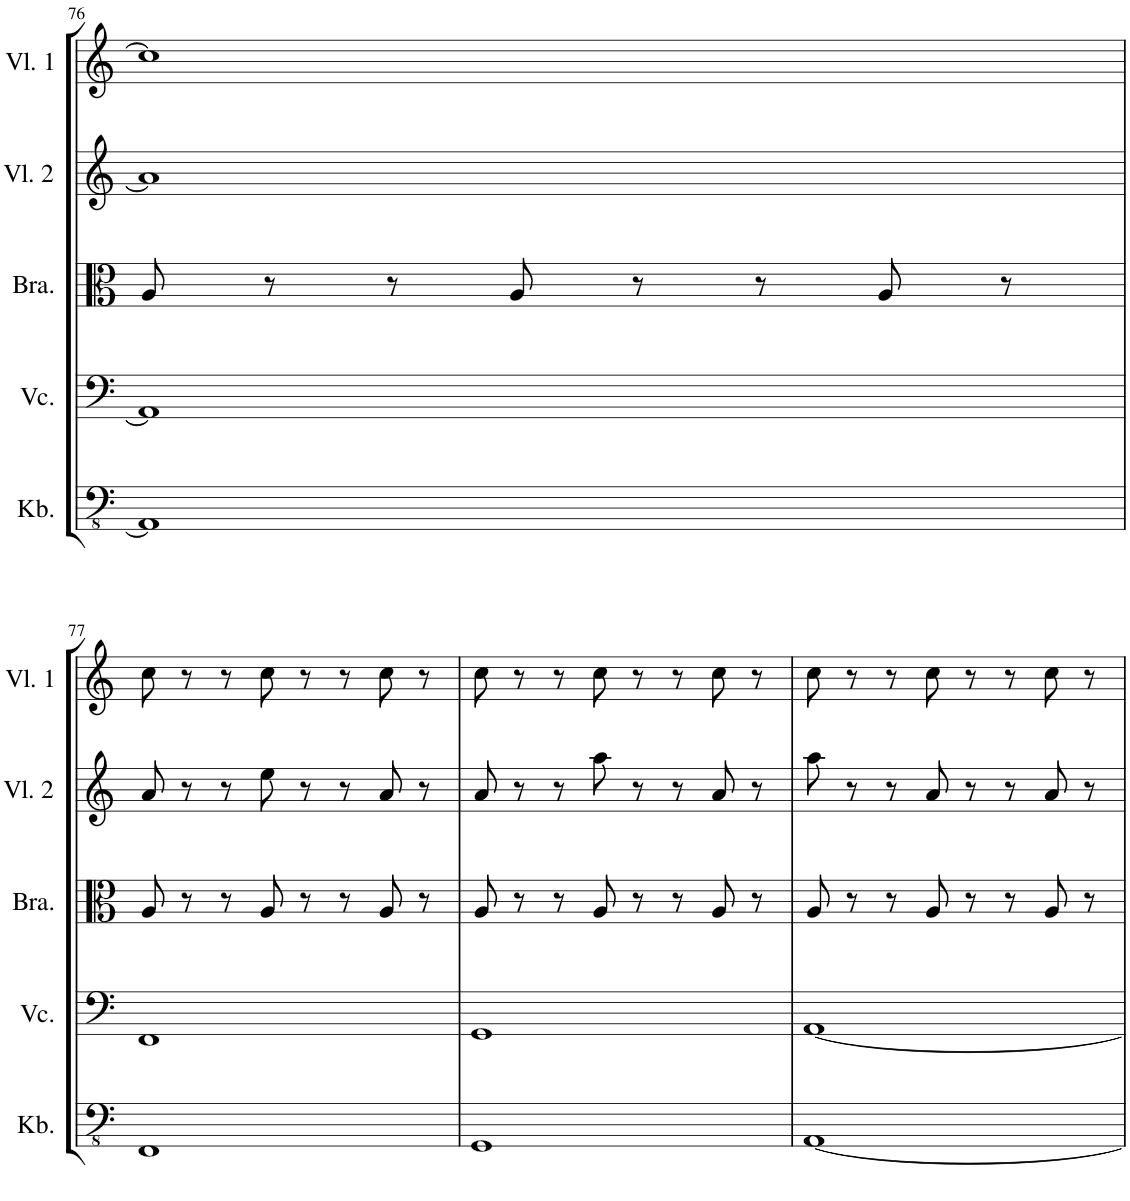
**kern	**kern	**kern	**kern	**kern
*part5	*part4	*part3	*part2	*part1
*staff5	*staff4	*staff3	*staff2	*staff1
*I"Kontrabass	*I"Violoncello	*I"Bratsche	*I"Violine 2	*I"Violine 1
*I'Kb.	*I'Vc.	*I'Bra.	*I'Vl. 2	*I'Vl. 1
!!LO:PB:g=z
*clefFv4	*clefF4	*clefC3	*clefG2	*clefG2
*Trd7c12	*	*	*	*
*k[]	*k[]	*k[]	*k[]	*k[]
*M8/8	*M8/8	*M8/8	*M8/8	*M8/8
=76	=76	=76	=76	=76
1AAA]	1AA]	8A/	1a]	1cc#]
.	.	8r	.	.
.	.	8r	.	.
.	.	8A/	.	.
.	.	8r	.	.
.	.	8r	.	.
.	.	8A/	.	.
.	.	8r	.	.
!!LO:LB:g=z
=77	=77	=77	=77	=77
1FFF	1FF	8A/	8a/	8cc\
.	.	8r	8r	8r
.	.	8r	8r	8r
.	.	8A/	8ee\	8cc\
.	.	8r	8r	8r
.	.	8r	8r	8r
.	.	8A/	8a/	8cc\
.	.	8r	8r	8r
=78	=78	=78	=78	=78
1GGG	1GG	8A/	8a/	8cc\
.	.	8r	8r	8r
.	.	8r	8r	8r
.	.	8A/	8aa\	8cc\
.	.	8r	8r	8r
.	.	8r	8r	8r
.	.	8A/	8a/	8cc\
.	.	8r	8r	8r
=79	=79	=79	=79	=79
[1AAA	[1AA	8A/	8aa\	8cc\
.	.	8r	8r	8r
.	.	8r	8r	8r
.	.	8A/	8a/	8cc\
.	.	8r	8r	8r
.	.	8r	8r	8r
.	.	8A/	8a/	8cc\
.	.	8r	8r	8r
=	=	=	=	=
*-	*-	*-	*-	*-
